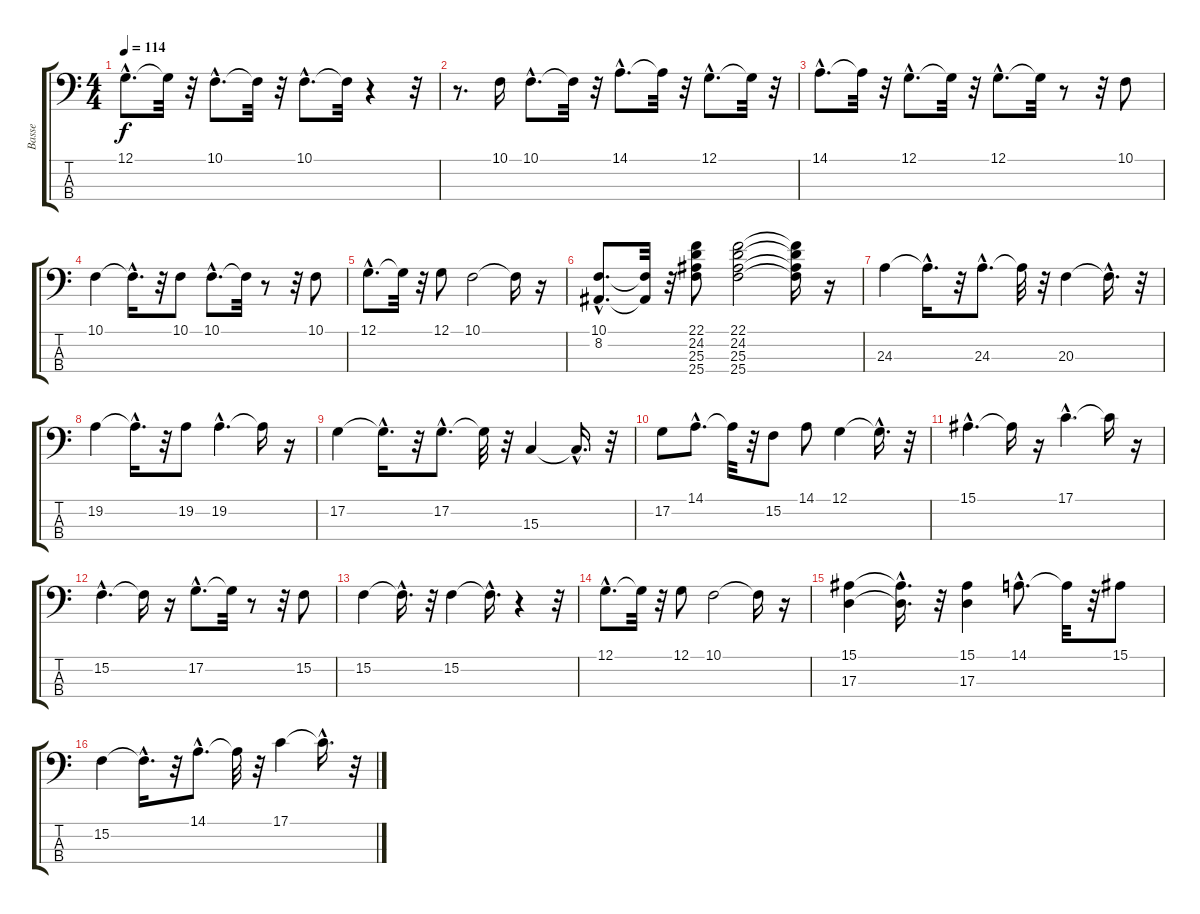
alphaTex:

\track ("Basse" "Basse") {instrument electricbassfinger}
\staff {score tabs}
\tuning (G1 D1 A0 E0) {hide}
\ts (4 4)
\tempo 114
\clef f4
\ks c
12.1{hac}.8{d dy f} 12.1{t}.32 r.32 10.1{hac}.8{d} 10.1{t}.32 r.32 10.1{hac}.8{d} 10.1{t}.32 r.4 r.32 |
r.8{d} 10.1.16 10.1{hac}.8{d} 10.1{t}.32 r.32 14.1{hac}.8{d} 14.1{t}.32 r.32 12.1{hac}.8{d} 12.1{t}.32 r.32 |
14.1{hac}.8{d} 14.1{t}.32 r.32 12.1{hac}.8{d} 12.1{t}.32 r.32 12.1{hac}.8{d} 12.1{t}.32 r.8 r.32 10.1.8 |
10.1.4 10.1{hac t}.16{d} r.32 10.1.8 10.1{hac}.8{d} 10.1{t}.32 r.8 r.32 10.1.8 |
12.1{hac}.8{d} 12.1{t}.32 r.32 12.1.8 10.1.2 10.1{t}.16 r.16 |
(10.1{hac} 8.2{hac}).8{d} (10.1{t} 8.2{t}).32 r.32 (22.1 24.2 25.3 25.4).8 (22.1 24.2 25.3 25.4).2 (22.1{t} 24.2{t} 25.3{t} 25.4{t}).16 r.16 |
24.3.4 24.3{hac t}.16{d} r.32 24.3{hac}.8{d} 24.3{t}.32 r.32 20.3.4 20.3{hac t}.16{d} r.32 |
19.2.4 19.2{hac t}.16{d} r.32 19.2.8 19.2{hac}.4{d} 19.2{t}.16 r.16 |
17.2.4 17.2{hac t}.16{d} r.32 17.2{hac}.8{d} 17.2{t}.32 r.32 15.3.4 15.3{hac t}.16{d} r.32 |
17.2.8 14.1{hac}.8{d} 14.1{t}.32 r.32 15.2.8 14.1.8 12.1.4 12.1{hac t}.16{d} r.32 |
15.1{hac}.4{d} 15.1{t}.16 r.16 17.1{hac}.4{d} 17.1{t}.16 r.16 |
15.2{hac}.4{d} 15.2{t}.16 r.16 17.2{hac}.8{d} 17.2{t}.32 r.8 r.32 15.2.8 |
15.2.4 15.2{hac t}.16{d} r.32 15.2.4 15.2{hac t}.16{d} r.4 r.32 |
12.1{hac}.8{d} 12.1{t}.32 r.32 12.1.8 10.1.2 10.1{t}.16 r.16 |
(15.1 17.3).4 (15.1{hac t} 17.3{hac t}).16{d} r.32 (15.1 17.3).4 14.1{hac}.8{d} 14.1{t}.32 r.32 15.1.8 |
15.2.4 15.2{hac t}.16{d} r.32 14.1{hac}.8{d} 14.1{t}.32 r.32 17.1.4 17.1{hac t}.16{d} r.32
